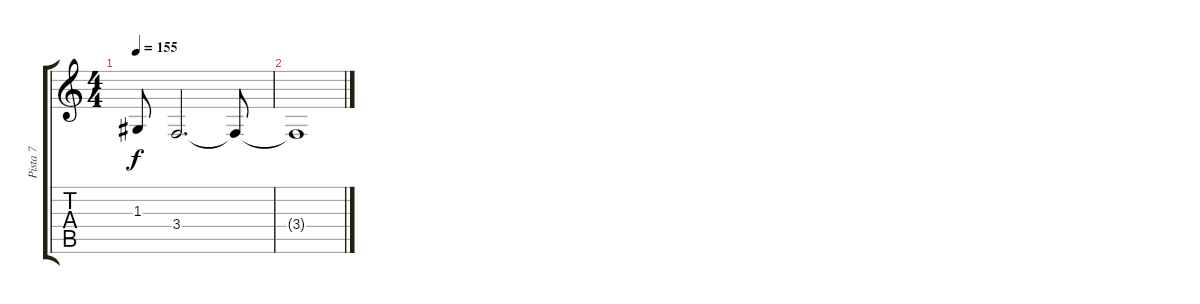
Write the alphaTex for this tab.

\track ("Pista 7" "Pista 7") {instrument electricgrandpiano}
\staff {score tabs}
\tuning (E4 B3 G3 D3 A2 E2) {hide}
\ts (4 4)
\tempo 155
\clef g2
\ks c
1.3{t}.8{dy f} 3.4.2{d} 3.4{t}.8 |
3.4{t}.1
